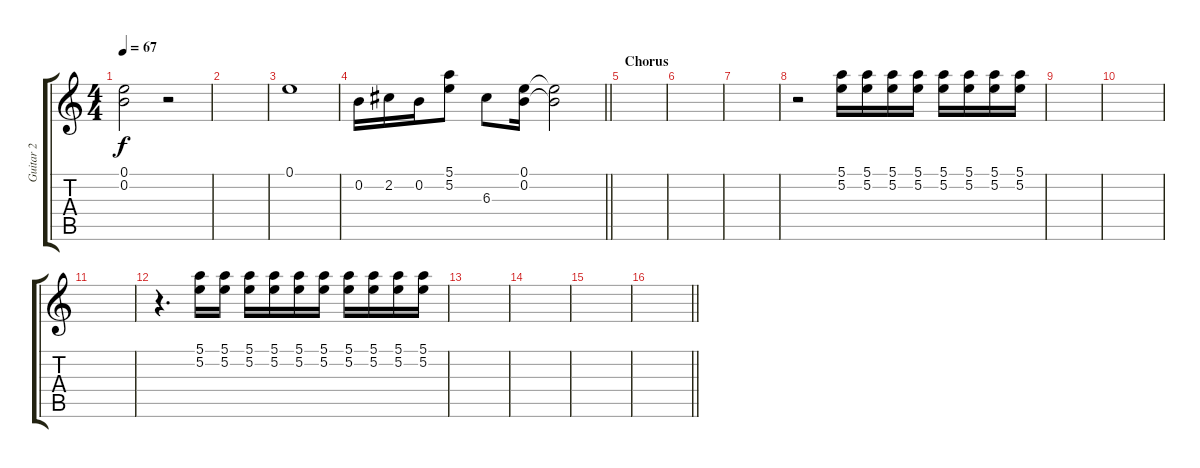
\track ("Guitar 2" "Guitar 2") {instrument distortionguitar}
\staff {score tabs}
\tuning (E4 B3 G3 D3 A2 D2) {hide}
\ts (4 4)
\tempo 67
\clef g2
\ks c
(0.1{t} 0.2{t}).2{dy f} r.2 |
|
0.1.1 |
\barLineRight lightlight
0.2.16 2.2.16 0.2.16 (5.1 5.2).8 6.3.8 (0.1 0.2).16 (0.1{t} 0.2{t}).2 |
\section ("" "Chorus")
|
|
|
r.2 (5.1 5.2).16 (5.1 5.2).16 (5.1 5.2).16 (5.1 5.2).16 (5.1 5.2).16 (5.1 5.2).16 (5.1 5.2).16 (5.1 5.2).16 |
|
|
|
r.4{d} (5.1 5.2).16 (5.1 5.2).16 (5.1 5.2).16 (5.1 5.2).16 (5.1 5.2).16 (5.1 5.2).16 (5.1 5.2).16 (5.1 5.2).16 (5.1 5.2).16 (5.1 5.2).16 |
|
|
|
\barLineRight lightlight
